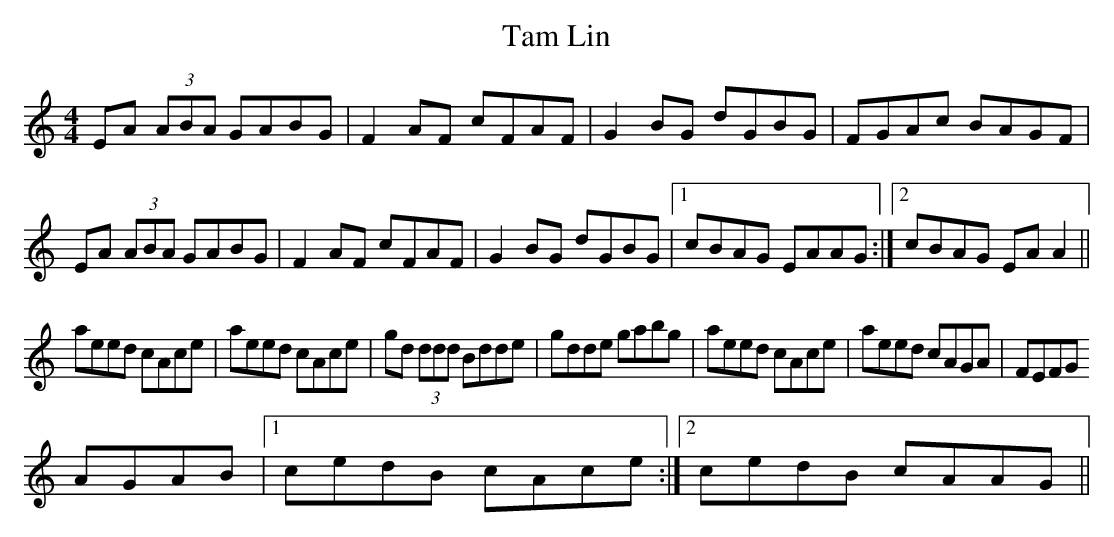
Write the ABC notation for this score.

X:1
T:Tam Lin
M:4/4
L:1/8
K:Am
EA (3ABA GABG| F2AF cFAF|G2BG dGBG|FGAc BAGF|
EA (3ABA GABG|F2AF  cFAF|G2BG dGBG|1cBAG EAAG:|2cBAG EAA2||
aeed cAce|aeed cAce|gd (3ddd Bdde|gdde gabg|aeed cAce|aeed cAGA|FEFG
AGAB|1cedB cAce:|2cedB cAAG||
